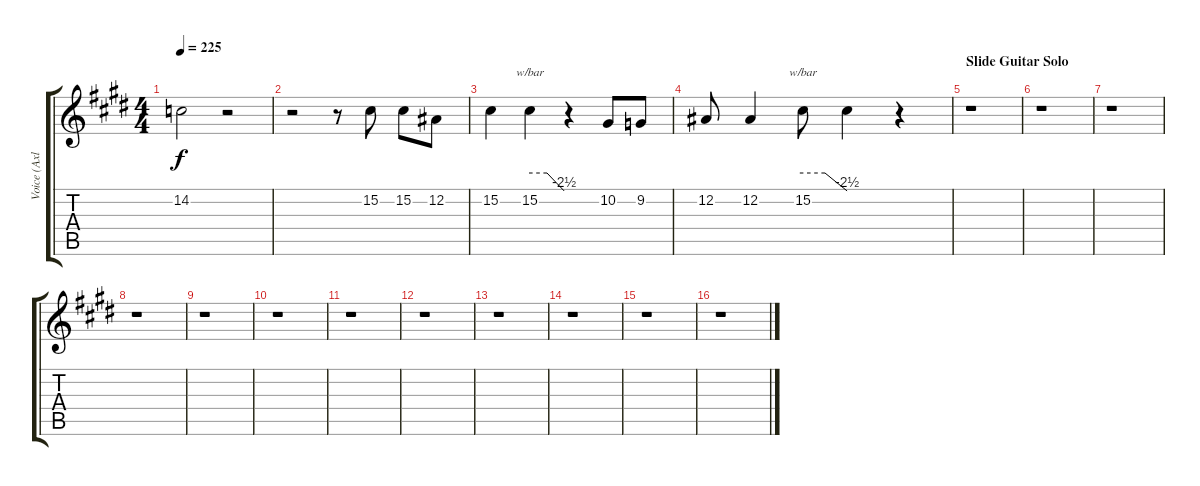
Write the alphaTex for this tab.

\track ("Voice (Axl)" "Voice (Axl") {instrument lead2sawtooth}
\staff {score tabs}
\tuning (Eb4 Bb3 Gb3 Db3 Ab2 Eb2) {hide}
\ts (4 4)
\tempo 225
\clef g2
\ks e
14.2{t}.2{dy f} r.2 |
r.2 r.8 15.2.8 15.2.8 12.2.8 |
15.2.4 15.2.4{tbe (custom default 0 0 30 0 60 -10)} r.4 10.2.8 9.2.8 |
12.2.8 12.2.4 15.2.8{tbe (custom default 0 0 30 0 60 -10)} 15.2{t}.4 r.4 |
\section ("" "Slide Guitar Solo")
r.1 |
r.1 |
r.1 |
r.1 |
r.1 |
r.1 |
r.1 |
r.1 |
r.1 |
r.1 |
r.1 |
r.1
